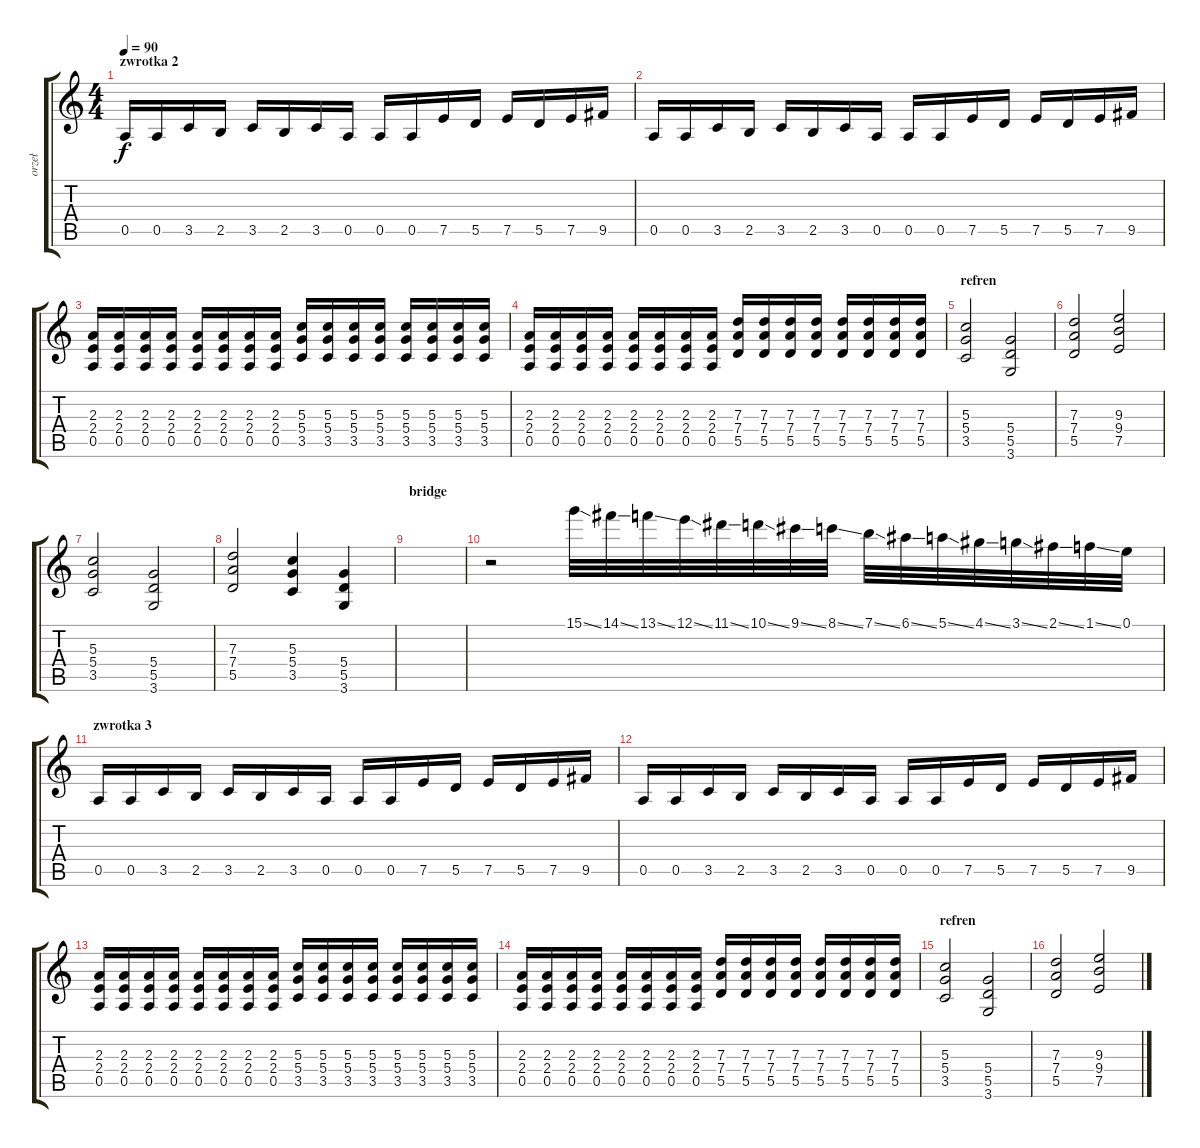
\track ("orzeł" "orzeł") {instrument overdrivenguitar}
\staff {score tabs}
\tuning (E4 B3 G3 D3 A2 E2) {hide}
\ts (4 4)
\section ("" "zwrotka 2")
\tempo 90
\clef g2
\ks c
0.5.16{dy f} 0.5.16 3.5.16 2.5.16 3.5.16 2.5.16 3.5.16 0.5.16 0.5.16 0.5.16 7.5.16 5.5.16 7.5.16 5.5.16 7.5.16 9.5.16 |
0.5.16 0.5.16 3.5.16 2.5.16 3.5.16 2.5.16 3.5.16 0.5.16 0.5.16 0.5.16 7.5.16 5.5.16 7.5.16 5.5.16 7.5.16 9.5.16 |
(2.3 2.4 0.5).16 (2.3 2.4 0.5).16 (2.3 2.4 0.5).16 (2.3 2.4 0.5).16 (2.3 2.4 0.5).16 (2.3 2.4 0.5).16 (2.3 2.4 0.5).16 (2.3 2.4 0.5).16 (5.3 5.4 3.5).16 (5.3 5.4 3.5).16 (5.3 5.4 3.5).16 (5.3 5.4 3.5).16 (5.3 5.4 3.5).16 (5.3 5.4 3.5).16 (5.3 5.4 3.5).16 (5.3 5.4 3.5).16 |
(2.3 2.4 0.5).16 (2.3 2.4 0.5).16 (2.3 2.4 0.5).16 (2.3 2.4 0.5).16 (2.3 2.4 0.5).16 (2.3 2.4 0.5).16 (2.3 2.4 0.5).16 (2.3 2.4 0.5).16 (7.3 7.4 5.5).16 (7.3 7.4 5.5).16 (7.3 7.4 5.5).16 (7.3 7.4 5.5).16 (7.3 7.4 5.5).16 (7.3 7.4 5.5).16 (7.3 7.4 5.5).16 (7.3 7.4 5.5).16 |
\section ("" "refren")
(5.3 5.4 3.5).2 (5.4 5.5 3.6).2 |
(7.3 7.4 5.5).2 (9.3 9.4 7.5).2 |
(5.3 5.4 3.5).2 (5.4 5.5 3.6).2 |
(7.3 7.4 5.5).2 (5.3 5.4 3.5).4 (5.4 5.5 3.6).4 |
\section ("" "bridge")
|
r.2 15.1{ss}.32 14.1{ss}.32 13.1{ss}.32 12.1{ss}.32 11.1{ss}.32 10.1{ss}.32 9.1{ss}.32 8.1{ss}.32 7.1{ss}.32 6.1{ss}.32 5.1{ss}.32 4.1{ss}.32 3.1{ss}.32 2.1{ss}.32 1.1{ss}.32 0.1.32 |
\section ("" "zwrotka 3")
0.5.16 0.5.16 3.5.16 2.5.16 3.5.16 2.5.16 3.5.16 0.5.16 0.5.16 0.5.16 7.5.16 5.5.16 7.5.16 5.5.16 7.5.16 9.5.16 |
0.5.16 0.5.16 3.5.16 2.5.16 3.5.16 2.5.16 3.5.16 0.5.16 0.5.16 0.5.16 7.5.16 5.5.16 7.5.16 5.5.16 7.5.16 9.5.16 |
(2.3 2.4 0.5).16 (2.3 2.4 0.5).16 (2.3 2.4 0.5).16 (2.3 2.4 0.5).16 (2.3 2.4 0.5).16 (2.3 2.4 0.5).16 (2.3 2.4 0.5).16 (2.3 2.4 0.5).16 (5.3 5.4 3.5).16 (5.3 5.4 3.5).16 (5.3 5.4 3.5).16 (5.3 5.4 3.5).16 (5.3 5.4 3.5).16 (5.3 5.4 3.5).16 (5.3 5.4 3.5).16 (5.3 5.4 3.5).16 |
(2.3 2.4 0.5).16 (2.3 2.4 0.5).16 (2.3 2.4 0.5).16 (2.3 2.4 0.5).16 (2.3 2.4 0.5).16 (2.3 2.4 0.5).16 (2.3 2.4 0.5).16 (2.3 2.4 0.5).16 (7.3 7.4 5.5).16 (7.3 7.4 5.5).16 (7.3 7.4 5.5).16 (7.3 7.4 5.5).16 (7.3 7.4 5.5).16 (7.3 7.4 5.5).16 (7.3 7.4 5.5).16 (7.3 7.4 5.5).16 |
\section ("" "refren")
(5.3 5.4 3.5).2 (5.4 5.5 3.6).2 |
(7.3 7.4 5.5).2 (9.3 9.4 7.5).2
